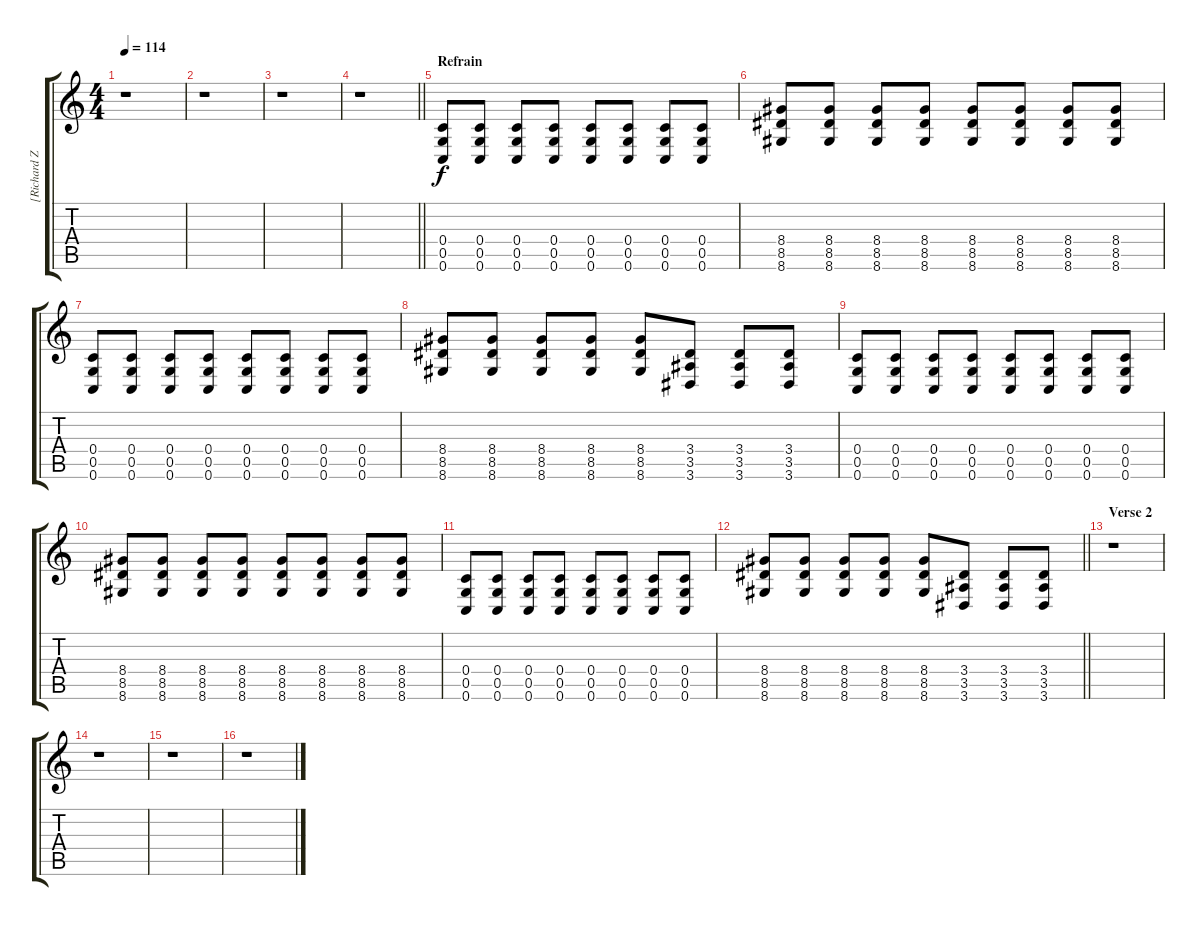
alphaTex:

\track ("[Richard Z. Kruspe  +  Paul Landers] ;Gu" "[Richard Z") {solo instrument electricguitarclean}
\staff {score tabs}
\tuning (D4 A3 F3 C3 G2 C2) {hide}
\ts (4 4)
\tempo 114
\clef g2
\ks c
r.1{dy f} |
r.1 |
r.1 |
\barLineRight lightlight
r.1 |
\section ("" "Refrain")
(0.4 0.5 0.6).8 (0.4 0.5 0.6).8 (0.4 0.5 0.6).8 (0.4 0.5 0.6).8 (0.4 0.5 0.6).8 (0.4 0.5 0.6).8 (0.4 0.5 0.6).8 (0.4 0.5 0.6).8 |
(8.4 8.5 8.6).8 (8.4 8.5 8.6).8 (8.4 8.5 8.6).8 (8.4 8.5 8.6).8 (8.4 8.5 8.6).8 (8.4 8.5 8.6).8 (8.4 8.5 8.6).8 (8.4 8.5 8.6).8 |
(0.4 0.5 0.6).8 (0.4 0.5 0.6).8 (0.4 0.5 0.6).8 (0.4 0.5 0.6).8 (0.4 0.5 0.6).8 (0.4 0.5 0.6).8 (0.4 0.5 0.6).8 (0.4 0.5 0.6).8 |
(8.4 8.5 8.6).8 (8.4 8.5 8.6).8 (8.4 8.5 8.6).8 (8.4 8.5 8.6).8 (8.4 8.5 8.6).8 (3.4 3.5 3.6).8 (3.4 3.5 3.6).8 (3.4 3.5 3.6).8 |
(0.4 0.5 0.6).8 (0.4 0.5 0.6).8 (0.4 0.5 0.6).8 (0.4 0.5 0.6).8 (0.4 0.5 0.6).8 (0.4 0.5 0.6).8 (0.4 0.5 0.6).8 (0.4 0.5 0.6).8 |
(8.4 8.5 8.6).8 (8.4 8.5 8.6).8 (8.4 8.5 8.6).8 (8.4 8.5 8.6).8 (8.4 8.5 8.6).8 (8.4 8.5 8.6).8 (8.4 8.5 8.6).8 (8.4 8.5 8.6).8 |
(0.4 0.5 0.6).8 (0.4 0.5 0.6).8 (0.4 0.5 0.6).8 (0.4 0.5 0.6).8 (0.4 0.5 0.6).8 (0.4 0.5 0.6).8 (0.4 0.5 0.6).8 (0.4 0.5 0.6).8 |
\barLineRight lightlight
(8.4 8.5 8.6).8 (8.4 8.5 8.6).8 (8.4 8.5 8.6).8 (8.4 8.5 8.6).8 (8.4 8.5 8.6).8 (3.4 3.5 3.6).8 (3.4 3.5 3.6).8 (3.4 3.5 3.6).8 |
\section ("" "Verse 2")
r.1 |
r.1 |
r.1 |
r.1
